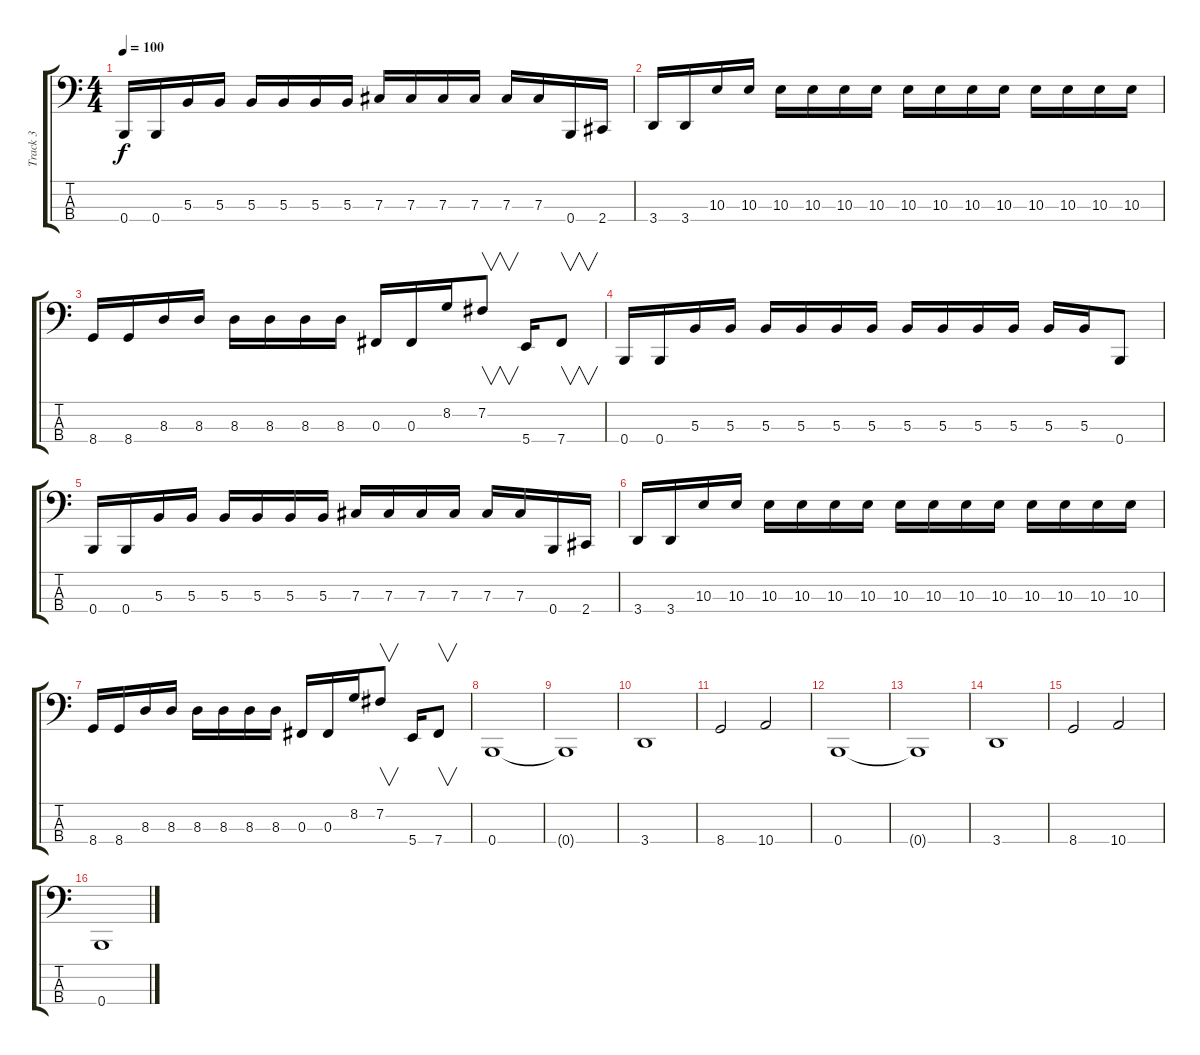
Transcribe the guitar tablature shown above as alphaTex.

\track ("Track 3" "Track 3") {instrument electricbassfinger}
\staff {score tabs}
\tuning (E2 B1 Gb1 B0) {hide}
\ts (4 4)
\tempo 100
\clef f4
\ks c
0.4.16{dy f} 0.4.16 5.3.16 5.3.16 5.3.16 5.3.16 5.3.16 5.3.16 7.3.16 7.3.16 7.3.16 7.3.16 7.3.16 7.3.16 0.4.16 2.4.16 |
3.4.16 3.4.16 10.3.16 10.3.16 10.3.16 10.3.16 10.3.16 10.3.16 10.3.16 10.3.16 10.3.16 10.3.16 10.3.16 10.3.16 10.3.16 10.3.16 |
8.4.16 8.4.16 8.3.16 8.3.16 8.3.16 8.3.16 8.3.16 8.3.16 0.3.16 0.3.16 8.2.16 7.2.8{v} 5.4.16 7.4.8{v} |
0.4.16 0.4.16 5.3.16 5.3.16 5.3.16 5.3.16 5.3.16 5.3.16 5.3.16 5.3.16 5.3.16 5.3.16 5.3.16 5.3.16 0.4.8 |
0.4.16 0.4.16 5.3.16 5.3.16 5.3.16 5.3.16 5.3.16 5.3.16 7.3.16 7.3.16 7.3.16 7.3.16 7.3.16 7.3.16 0.4.16 2.4.16 |
3.4.16 3.4.16 10.3.16 10.3.16 10.3.16 10.3.16 10.3.16 10.3.16 10.3.16 10.3.16 10.3.16 10.3.16 10.3.16 10.3.16 10.3.16 10.3.16 |
8.4.16 8.4.16 8.3.16 8.3.16 8.3.16 8.3.16 8.3.16 8.3.16 0.3.16 0.3.16 8.2.16 7.2.8{v} 5.4.16 7.4.8{v} |
0.4.1 |
0.4{t}.1 |
3.4.1 |
8.4.2 10.4.2 |
0.4.1 |
0.4{t}.1 |
3.4.1 |
8.4.2 10.4.2 |
0.4.1
